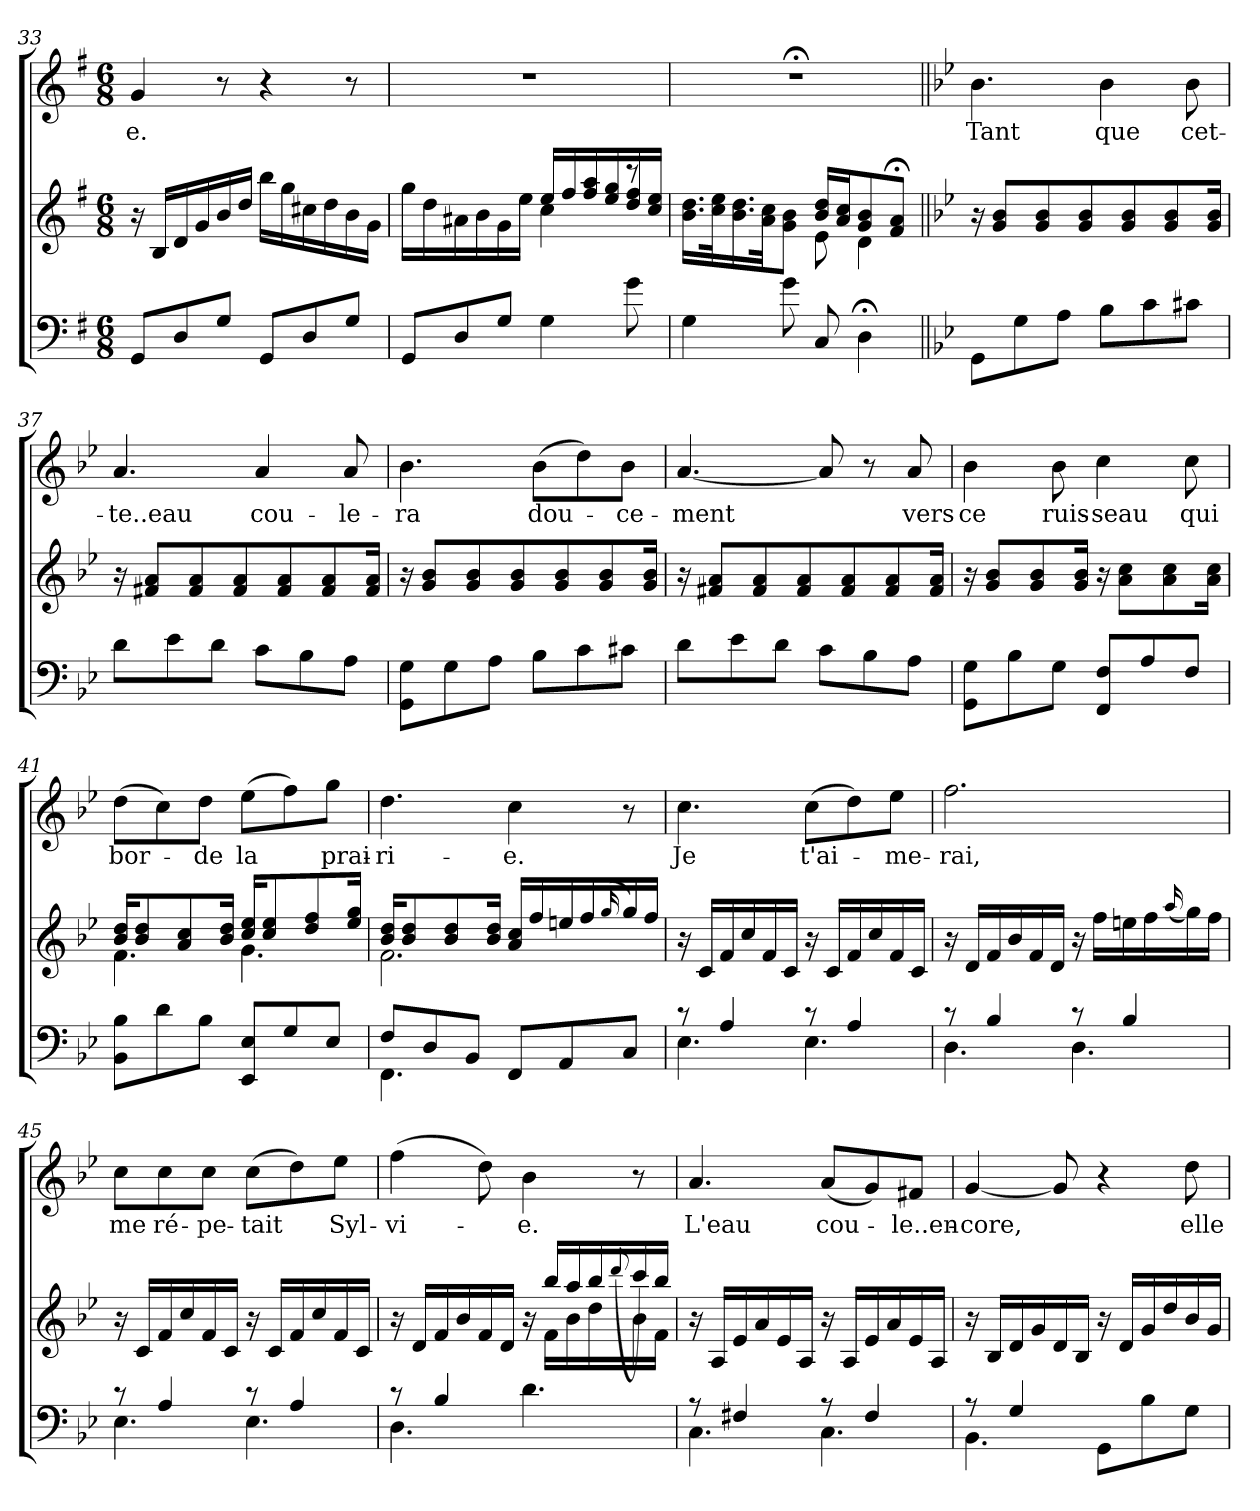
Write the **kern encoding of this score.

**kern	**kern	**kern	**text
*part3	*part2	*part1	*part1
*staff3	*staff2	*staff1	*staff1
!!LO:PB:g=z
*clefF4	*clefG2	*clefG2	*
*k[f#]	*k[f#]	*k[f#]	*
*G:	*G:	*G:	*
*M6/8	*M6/8	*M6/8	*
=33	=33	=33	=33
!	!	!	!LO:LY:b
8GG/L	16r	4g/	-e.
.	16B/LL	.	.
8D/	16d/	.	.
.	16g/	.	.
8G/J	16b/	8r	.
.	16dd/JJ	.	.
8GG/L	16bb\LL	4r	.
.	16gg\	.	.
8D/	16cc#X\	.	.
.	16dd\	.	.
8G/J	16b\	8r	.
.	16g\JJ	.	.
=34	=34	=34	=34
*	*^	*	*
8GG/L	16gg\LL	4.ryy	2.r	.
.	16dd\	.	.	.
8D/	16a#X\	.	.	.
.	16b\	.	.	.
8G/J	16g\	.	.	.
.	16ee\JJ	.	.	.
4G\	4cc\	16ee/LL	.	.
.	.	16ff#/	.	.
.	.	16ff#/ 16aa/	.	.
.	.	16ee/ 16gg/	.	.
8g\	8r	16dd/ 16ff#/	.	.
.	.	16cc/ 16ee/JJ	.	.
=35	=35	=35	=35	=35
4G\	16.b\ 16.dd\LL	4.ryy	2.r;<	.
.	32cc\ 32ee\k	.	.	.
.	16.b\ 16.dd\	.	.	.
.	32a\ 32cc\Jk	.	.	.
8g\	8g\ 8b\J	.	.	.
8C/	16b/ 16dd/LL	8e\	.	.
.	16a/ 16cc/J	.	.	.
4D;<\	8g/ 8b/	4d\	.	.
.	8f#/; 8a/;J	.	.	.
*	*v	*v	*	*
=36||	=36||	=36||	=36||
*k[b-e-]	*k[b-e-]	*k[b-e-]	*
*g:	*g:	*g:	*
!	!	!	!LO:LY:b
8GG\L	16r	4.b-\	Tant
.	8g/ 8b-/L	.	.
8G\	.	.	.
.	8g/ 8b-/	.	.
8A\J	.	.	.
.	8g/ 8b-/	.	.
!	!	!	!LO:LY:b
8B-\L	.	4b-\	que
.	8g/ 8b-/	.	.
8c\	.	.	.
.	8g/ 8b-/	.	.
!	!	!	!LO:LY:b
8c#X\J	.	8b-\	cet-
.	16g/ 16b-/Jk	.	.
!!LO:LB:g=z
=37	=37	=37	=37
!	!	!	!LO:LY:b
8d\L	16r	4.a/	-te..eau
.	8f#X/ 8a/L	.	.
8e-\	.	.	.
.	8f#/ 8a/	.	.
8d\J	.	.	.
.	8f#/ 8a/	.	.
!	!	!	!LO:LY:b
8c\L	.	4a/	cou-
.	8f#/ 8a/	.	.
8B-\	.	.	.
.	8f#/ 8a/	.	.
!	!	!	!LO:LY:b
8A\J	.	8a/	-le-
.	16f#/ 16a/Jk	.	.
=38	=38	=38	=38
!	!	!	!LO:LY:b
8GG\ 8G\L	16r	4.b-\	-ra
.	8g/ 8b-/L	.	.
8G\	.	.	.
.	8g/ 8b-/	.	.
8A\J	.	.	.
.	8g/ 8b-/	.	.
!	!	!	!LO:LY:b
8B-\L	.	(>8b-\L	dou-
.	8g/ 8b-/	.	.
8c\	.	8dd\)	.
.	8g/ 8b-/	.	.
!	!	!	!LO:LY:b
8c#X\J	.	8b-\J	-ce-
.	16g/ 16b-/Jk	.	.
=39	=39	=39	=39
!	!	!	!LO:LY:b
8d\L	16r	[4.a/	-ment
.	8f#X/ 8a/L	.	.
8e-\	.	.	.
.	8f#/ 8a/	.	.
8d\J	.	.	.
.	8f#/ 8a/	.	.
8c\L	.	8a/]	.
.	8f#/ 8a/	.	.
8B-\	.	8r	.
.	8f#/ 8a/	.	.
!	!	!	!LO:LY:b
8A\J	.	8a/	vers
.	16f#/ 16a/Jk	.	.
=40	=40	=40	=40
!	!	!	!LO:LY:b
8GG\ 8G\L	16r	4b-\	ce
.	8g/ 8b-/L	.	.
8B-\	.	.	.
.	8g/ 8b-/	.	.
!	!	!	!LO:LY:b
8G\J	.	8b-\	ruis-
.	16g/ 16b-/Jk	.	.
!	!	!	!LO:LY:b
8FF/ 8F/L	16r	4cc\	-seau
.	8a\ 8cc\L	.	.
8A/	.	.	.
.	8a\ 8cc\	.	.
!	!	!	!LO:LY:b
8F/J	.	8cc\	qui
.	16a\ 16cc\Jk	.	.
!!LO:LB:g=z
=41	=41	=41	=41
*	*^	*	*
!	!	!	!	!LO:LY:b
8BB-\ 8B-\L	16b-/ 16dd/KL	4.f\	(>8dd\L	bor-
.	8b-/ 8dd/	.	.	.
8d\	.	.	8cc\)	.
.	8a/ 8cc/	.	.	.
!	!	!	!	!LO:LY:b
8B-\J	.	.	8dd\J	-de
.	16b-/ 16dd/Jk	.	.	.
!	!	!	!	!LO:LY:b
8EE-/ 8E-/L	16cc/ 16ee-/KL	4.g\	(>8ee-\L	la
.	8cc/ 8ee-/	.	.	.
8G/	.	.	8ff\)	.
.	8dd/ 8ff/	.	.	.
!	!	!	!	!LO:LY:b
8E-/J	.	.	8gg\J	prai-
.	16ee-/ 16gg/Jk	.	.	.
=42	=42	=42	=42	=42
*^	*	*	*	*
!	!	!	!	!	!LO:LY:b
8F/L	4.FF\	16b-/ 16dd/KL	2.f\	4.dd\	-ri-
.	.	8b-/ 8dd/	.	.	.
8D/	.	.	.	.	.
.	.	8b-/ 8dd/	.	.	.
8BB-/J	.	.	.	.	.
.	.	16b-/ 16dd/Jk	.	.	.
!	!	!	!	!	!LO:LY:b
8FF/L	4.ryy	16a/ 16cc/LL	.	4cc\	-e.
.	.	16ff/	.	.	.
8AA/	.	16een/	.	.	.
.	.	16ff/	.	.	.
.	.	(<16qqgg/	.	.	.
8C/J	.	16gg/)	.	8r	.
.	.	16ff/JJ	.	.	.
*	*	*v	*v	*	*
=43	=43	=43	=43	=43
!	!	!	!	!LO:LY:b
4.E-\	8rB	16r	4.cc\	Je
.	.	16c/LL	.	.
.	4A/	16f/	.	.
.	.	16cc/	.	.
.	.	16f/	.	.
.	.	16c/JJ	.	.
!	!	!	!	!LO:LY:b
4.E-\	8rB	16r	(>8cc\L	t'ai-
.	.	16c/LL	.	.
.	4A/	16f/	8dd\)	.
.	.	16cc/	.	.
!	!	!	!	!LO:LY:b
.	.	16f/	8ee-\J	-me-
.	.	16c/JJ	.	.
=44	=44	=44	=44	=44
!	!	!	!	!LO:LY:b
4.D\	8rB	16r	2.ff\	-rai,
.	.	16d/LL	.	.
.	4B-/	16f/	.	.
.	.	16b-/	.	.
.	.	16f/	.	.
.	.	16d/JJ	.	.
4.D\	8rB	16r	.	.
.	.	16ff\LL	.	.
.	4B-/	16een\	.	.
.	.	16ff\	.	.
.	.	(<16qqaa/	.	.
.	.	16gg\)	.	.
.	.	16ff\JJ	.	.
!!LO:LB:g=z
=45	=45	=45	=45	=45
!	!	!	!	!LO:LY:b
4.E-\	8rB	16r	8cc\L	me
.	.	16c/LL	.	.
!	!	!	!	!LO:LY:b
.	4A/	16f/	8cc\	ré-
.	.	16cc/	.	.
!	!	!	!	!LO:LY:b
.	.	16f/	8cc\J	-pe-
.	.	16c/JJ	.	.
!	!	!	!	!LO:LY:b
4.E-\	8rB	16r	(>8cc\L	-tait
.	.	16c/LL	.	.
.	4A/	16f/	8dd\)	.
.	.	16cc/	.	.
!	!	!	!	!LO:LY:b
.	.	16f/	8ee-\J	Syl-
.	.	16c/JJ	.	.
=46	=46	=46	=46	=46
*	*	*^	*	*
!	!	!	!	!	!LO:LY:b
4.D\	8rB	16r	4..ryy	(>4ff\	-vi-
.	.	16d/LL	.	.	.
.	4B-/	16f/	.	.	.
.	.	16b-/	.	.	.
.	.	16f/	.	8dd\)	.
.	.	16d/JJ	.	.	.
!	!	!	!	!	!LO:LY:b
4.d\	4.ryy	16r	.	4b-\	-e.
.	.	16f\LL	16bb-/LL	.	.
.	.	16b-\	16aa/	.	.
.	.	16dd\	16bb-/	.	.
.	.	.	(<8qqddd/	.	.
.	.	16b-\	16ccc/)	8r	.
.	.	16f\JJ	16bb-/JJ	.	.
=47	=47	=47	=47	=47	=47
!	!	!	!	!	!LO:LY:b
*	*	*v	*v	*	*
4.C\	8rG	16r	4.a/	L'eau
.	.	16A/LL	.	.
.	4F#X/	16e-/	.	.
.	.	16a/	.	.
.	.	16e-/	.	.
.	.	16A/JJ	.	.
!	!	!	!	!LO:LY:b
4.C\	8rG	16r	(<8a/L	cou-
.	.	16A/LL	.	.
.	4F#/	16e-/	8g/)	.
.	.	16a/	.	.
!	!	!	!	!LO:LY:b
.	.	16e-/	8f#X/J	-le..en-
.	.	16A/JJ	.	.
=48	=48	=48	=48	=48
!	!	!	!	!LO:LY:b
4.BB-\	8rG	16r	[4g/	-core,
.	.	16B-/LL	.	.
.	4G/	16d/	.	.
.	.	16g/	.	.
.	.	16d/	8g/]	.
.	.	16B-/JJ	.	.
8GG\L	4.ryy	16r	4r	.
.	.	16d/LL	.	.
8B-\	.	16g/	.	.
.	.	16dd/	.	.
!	!	!	!	!LO:LY:b
8G\J	.	16b-/	8dd\	elle
.	.	16g/JJ	.	.
*v	*v	*	*	*
=	=	=	=
*-	*-	*-	*-
